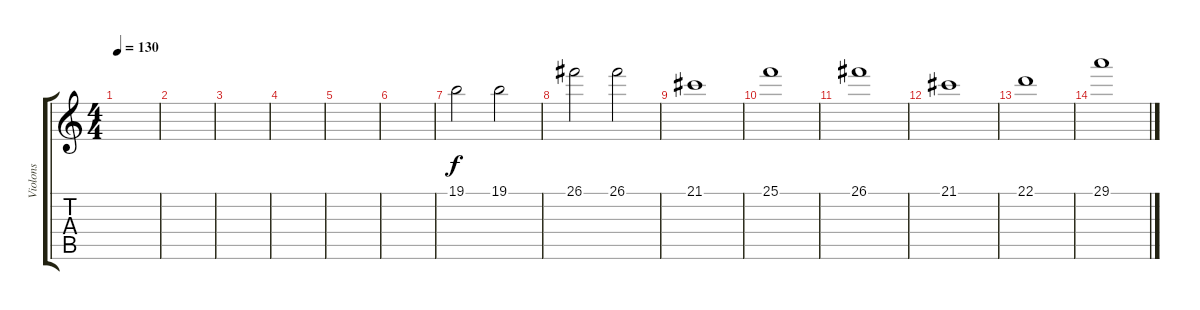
\track ("Violons" "Violons") {instrument stringensemble2}
\staff {score tabs}
\tuning (E4 B3 G3 D3 A2 E2) {hide}
\ts (4 4)
\tempo 130
\clef g2
\ks c
|
|
|
|
|
|
19.1.2{instrument stringensemble1} 19.1.2 |
26.1.2 26.1.2 |
21.1.1 |
25.1.1 |
26.1.1 |
21.1.1 |
22.1.1 |
29.1.1
